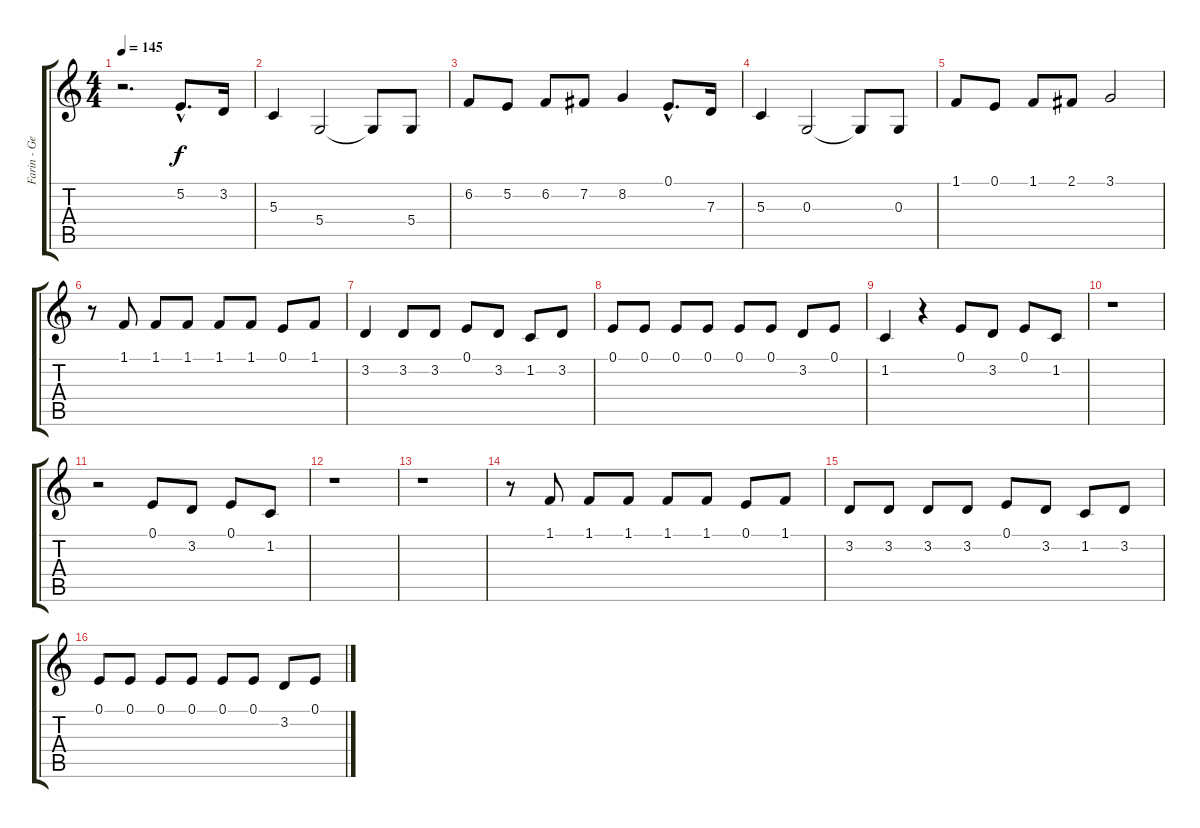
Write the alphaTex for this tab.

\track ("Farin - Gesang" "Farin - Ge") {instrument tenorsax}
\staff {score tabs}
\tuning (E4 B3 G3 D3 A2 E2) {hide}
\ts (4 4)
\tempo 145
\clef g2
\ks c
r.2{d dy f instrument tenorsax} 5.2{hac}.8{d} 3.2.16 |
5.3.4 5.4.2 5.4{t}.8 5.4.8 |
6.2.8 5.2.8 6.2.8 7.2.8 8.2.4 0.1{hac}.8{d} 7.3.16 |
5.3.4 0.3.2 0.3{t}.8 0.3.8 |
1.1.8 0.1.8 1.1.8 2.1.8 3.1.2 |
r.8 1.1.8 1.1.8 1.1.8 1.1.8 1.1.8 0.1.8 1.1.8 |
3.2.4 3.2.8 3.2.8 0.1.8 3.2.8 1.2.8 3.2.8 |
0.1.8 0.1.8 0.1.8 0.1.8 0.1.8 0.1.8 3.2.8 0.1.8 |
1.2.4 r.4 0.1.8 3.2.8 0.1.8 1.2.8 |
r.1 |
r.2 0.1.8 3.2.8 0.1.8 1.2.8 |
r.1 |
r.1 |
r.8 1.1.8 1.1.8 1.1.8 1.1.8 1.1.8 0.1.8 1.1.8 |
3.2.8 3.2.8 3.2.8 3.2.8 0.1.8 3.2.8 1.2.8 3.2.8 |
0.1.8 0.1.8 0.1.8 0.1.8 0.1.8 0.1.8 3.2.8 0.1.8
